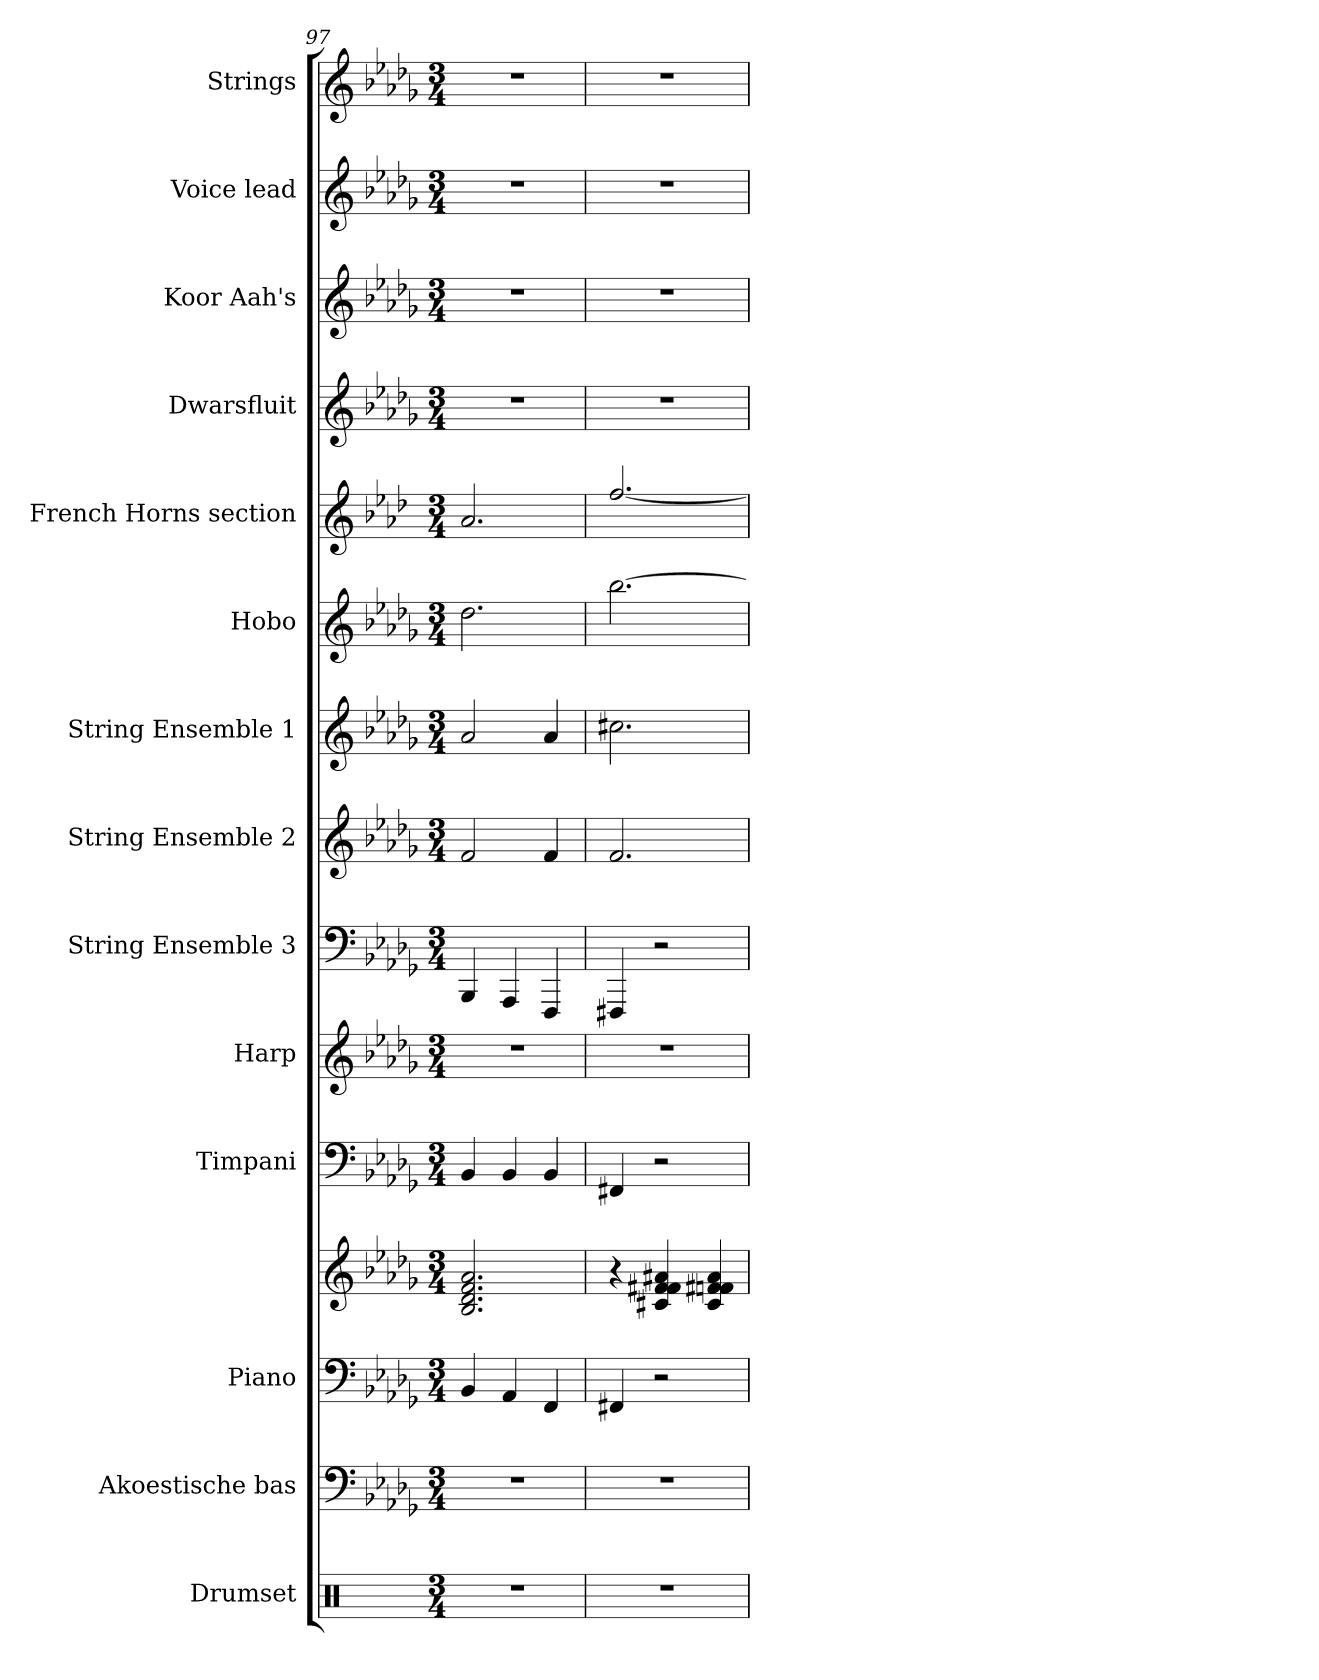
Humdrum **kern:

**kern	**kern	**kern	**kern	**kern	**kern	**kern	**kern	**kern	**kern	**kern	**kern	**kern	**kern	**kern
*part14	*part13	*part12	*part12	*part11	*part10	*part9	*part8	*part7	*part6	*part5	*part4	*part3	*part2	*part1
*staff15	*staff14	*staff13	*staff12	*staff11	*staff10	*staff9	*staff8	*staff7	*staff6	*staff5	*staff4	*staff3	*staff2	*staff1
*I"Drumset	*I"Akoestische bas	*I"Piano	*	*I"Timpani	*I"Harp	*I"String Ensemble 3	*I"String Ensemble 2	*I"String Ensemble 1	*I"Hobo	*I"French Horns section	*I"Dwarsfluit	*I"Koor Aah's	*I"Voice lead	*I"Strings
*I'D. set	*I'Bas	*I'Piano	*	*I'Timpani	*I'Harp	*I'String Ensemble 3	*I'String Ensemble 2	*I'String Ensemble 1	*I'Hobo	*I'French Horns section	*I'Dwarsfluit	*I'Koor Aah's	*I'Voice lead	*I'Strings
!!LO:PB:g=z
*clefX	*clefF4	*clefF4	*clefG2	*clefF4	*clefG2	*clefF4	*clefG2	*clefG2	*clefG2	*clefG2	*clefG2	*clefG2	*clefG2	*clefG2
*	*ITrd7c12	*	*	*	*	*	*	*	*	*ITrd4c7	*	*	*	*
*k[]	*k[b-e-a-d-g-]	*k[b-e-a-d-g-]	*k[b-e-a-d-g-]	*k[b-e-a-d-g-]	*k[b-e-a-d-g-]	*k[b-e-a-d-g-]	*k[b-e-a-d-g-]	*k[b-e-a-d-g-]	*k[b-e-a-d-g-]	*k[b-e-a-d-g-]	*k[b-e-a-d-g-]	*k[b-e-a-d-g-]	*k[b-e-a-d-g-]	*k[b-e-a-d-g-]
*M3/4	*M3/4	*M3/4	*M3/4	*M3/4	*M3/4	*M3/4	*M3/4	*M3/4	*M3/4	*M3/4	*M3/4	*M3/4	*M3/4	*M3/4
=97	=97	=97	=97	=97	=97	=97	=97	=97	=97	=97	=97	=97	=97	=97
2.r	2.r	4BB-/	2.B-/ 2.d-/ 2.f/ 2.a-/	4BB-/	2.r	4BBB-/	2f/	2a-/	2.dd-\	2.d-/	2.r	2.r	2.r	2.r
.	.	4AA-/	.	4BB-/	.	4AAA-/	.	.	.	.	.	.	.	.
.	.	4FF/	.	4BB-/	.	4FFF/	4f/	4a-/	.	.	.	.	.	.
=98	=98	=98	=98	=98	=98	=98	=98	=98	=98	=98	=98	=98	=98	=98
2.r	2.r	4FF#X/	4r	4FF#X/	2.r	4FFF#X/	2.f/	2.cc#X\	[2.bb-\	[2.b-/	2.r	2.r	2.r	2.r
.	.	2r	4c#X/ 4f/ 4f#X/ 4a#X/	2r	.	2r	.	.	.	.	.	.	.	.
.	.	.	4c#/ 4fn/ 4f#X/ 4a#/	.	.	.	.	.	.	.	.	.	.	.
=	=	=	=	=	=	=	=	=	=	=	=	=	=	=
*-	*-	*-	*-	*-	*-	*-	*-	*-	*-	*-	*-	*-	*-	*-
